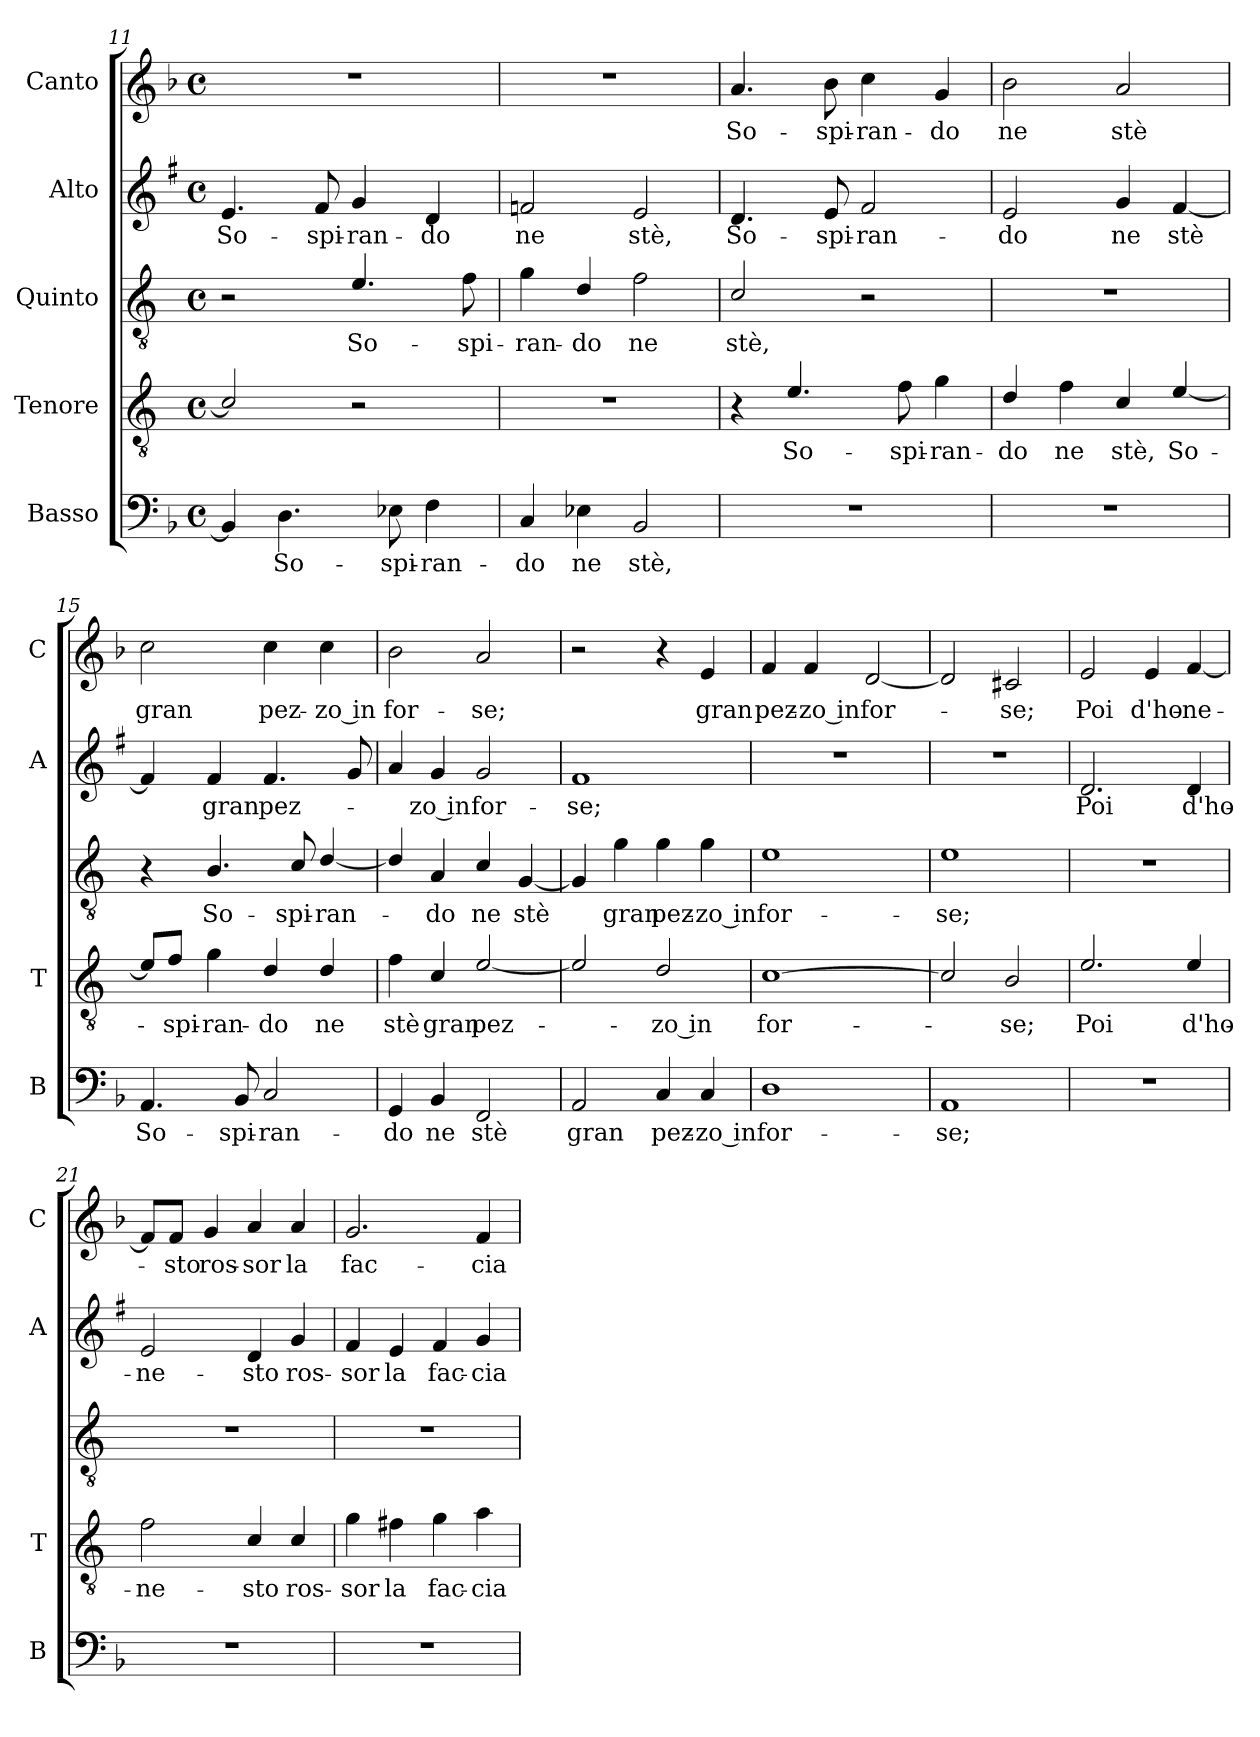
**kern	**text	**kern	**text	**kern	**text	**kern	**text	**kern	**text
*part5	*part5	*part4	*part4	*part3	*part3	*part2	*part2	*part1	*part1
*staff5	*staff5	*staff4	*staff4	*staff3	*staff3	*staff2	*staff2	*staff1	*staff1
*I"Basso	*	*I"Tenore	*	*I"Quinto	*	*I"Alto	*	*I"Canto	*
*I'B	*	*I'T	*	*	*	*I'A	*	*I'C	*
*clefF4	*	*clefGv2	*	*clefGv2	*	*clefG2	*	*clefG2	*
*	*	*ITrd4c7	*	*ITrd4c7	*	*ITrd1c2	*	*	*
*k[b-]	*	*k[b-]	*	*k[b-]	*	*k[b-]	*	*k[b-]	*
*F:	*	*F:	*	*F:	*	*F:	*	*F:	*
*M4/4	*	*M4/4	*	*M4/4	*	*M4/4	*	*M4/4	*
*met(c)	*	*met(c)	*	*met(c)	*	*met(c)	*	*met(c)	*
=11	=11	=11	=11	=11	=11	=11	=11	=11	=11
!	!	!	!	!	!	!	!LO:LY:b	!	!
4BB-/]	.	2F/]	.	2r	.	4.d/	So-	1r	.
!	!LO:LY:b	!	!	!	!	!	!	!	!
4.D\	So-	.	.	.	.	.	.	.	.
!	!	!	!	!	!	!	!LO:LY:b	!	!
.	.	.	.	.	.	8e/	-spi-	.	.
!	!	!	!	!	!LO:LY:b	!	!LO:LY:b	!	!
.	.	2r	.	4.A/	So-	4f/	-ran-	.	.
!	!LO:LY:b	!	!	!	!	!	!	!	!
8E-X\	-spi-	.	.	.	.	.	.	.	.
!	!LO:LY:b	!	!	!	!	!	!LO:LY:b	!	!
4F\	-ran-	.	.	.	.	4c/	-do	.	.
!	!	!	!	!	!LO:LY:b	!	!	!	!
.	.	.	.	8B-\	-spi-	.	.	.	.
=12	=12	=12	=12	=12	=12	=12	=12	=12	=12
!	!LO:LY:b	!	!	!	!LO:LY:b	!	!LO:LY:b	!	!
4C/	-do	1r	.	4c\	-ran-	2e-X/	ne	1r	.
!	!LO:LY:b	!	!	!	!LO:LY:b	!	!	!	!
4E-X\	ne	.	.	4G/	-do	.	.	.	.
!	!LO:LY:b	!	!	!	!LO:LY:b	!	!LO:LY:b	!	!
2BB-/	stè,	.	.	2B-\	ne	2d/	stè,	.	.
=13	=13	=13	=13	=13	=13	=13	=13	=13	=13
!	!	!	!	!	!LO:LY:b	!	!LO:LY:b	!	!LO:LY:b
1r	.	4r	.	2F/	stè,	4.c/	So-	4.a/	So-
!	!	!	!LO:LY:b	!	!	!	!	!	!
.	.	4.A/	So-	.	.	.	.	.	.
!	!	!	!	!	!	!	!LO:LY:b	!	!LO:LY:b
.	.	.	.	.	.	8d/	-spi-	8b-\	-spi-
!	!	!	!	!	!	!	!LO:LY:b	!	!LO:LY:b
.	.	.	.	2r	.	2e/	-ran-	4cc\	-ran-
!	!	!	!LO:LY:b	!	!	!	!	!	!
.	.	8B-\	-spi-	.	.	.	.	.	.
!	!	!	!LO:LY:b	!	!	!	!	!	!LO:LY:b
.	.	4c\	-ran-	.	.	.	.	4g/	-do
!!LO:PB:g=z
=14	=14	=14	=14	=14	=14	=14	=14	=14	=14
!	!	!	!LO:LY:b	!	!	!	!LO:LY:b	!	!LO:LY:b
1r	.	4G/	-do	1r	.	2d/	-do	2b-\	ne
!	!	!	!LO:LY:b	!	!	!	!	!	!
.	.	4B-\	ne	.	.	.	.	.	.
!	!	!	!LO:LY:b	!	!	!	!LO:LY:b	!	!LO:LY:b
.	.	4F/	stè,	.	.	4f/	ne	2a/	stè
!	!	!	!LO:LY:b	!	!	!	!LO:LY:b	!	!
.	.	[4A/	So-	.	.	[4e/	stè	.	.
=15	=15	=15	=15	=15	=15	=15	=15	=15	=15
!	!LO:LY:b	!	!	!	!	!	!	!	!LO:LY:b
4.AA/	So-	8A/L]	.	4r	.	4e/]	.	2cc\	gran
!	!	!	!LO:LY:b	!	!	!	!	!	!
.	.	8B-/J	-spi-	.	.	.	.	.	.
!	!	!	!LO:LY:b	!	!LO:LY:b	!	!LO:LY:b	!	!
.	.	4c\	-ran-	4.E/	So-	4e/	gran	.	.
!	!LO:LY:b	!	!	!	!	!	!	!	!
8BB-/	-spi-	.	.	.	.	.	.	.	.
!	!LO:LY:b	!	!LO:LY:b	!	!	!	!LO:LY:b	!	!LO:LY:b
2C/	-ran-	4G/	-do	.	.	4.e/	pez-	4cc\	pez-
!	!	!	!	!	!LO:LY:b	!	!	!	!
.	.	.	.	8F/	-spi-	.	.	.	.
!	!	!	!LO:LY:b	!	!LO:LY:b	!	!	!	!LO:LY:b
.	.	4G/	ne	[4G/	-ran-	.	.	4cc\	-zo in
.	.	.	.	.	.	8f/	.	.	.
=16	=16	=16	=16	=16	=16	=16	=16	=16	=16
!	!LO:LY:b	!	!LO:LY:b	!	!	!	!	!	!LO:LY:b
4GG/	-do	4B-\	stè	4G/]	.	4g/	.	2b-\	for-
!	!LO:LY:b	!	!LO:LY:b	!	!LO:LY:b	!	!LO:LY:b	!	!
4BB-/	ne	4F/	gran	4D/	-do	4f/	-zo in	.	.
!	!LO:LY:b	!	!LO:LY:b	!	!LO:LY:b	!	!LO:LY:b	!	!LO:LY:b
2FF/	stè	[2A/	pez-	4F/	ne	2f/	for-	2a/	-se;
!	!	!	!	!	!LO:LY:b	!	!	!	!
.	.	.	.	[4C/	stè	.	.	.	.
=17	=17	=17	=17	=17	=17	=17	=17	=17	=17
!	!LO:LY:b	!	!	!	!	!	!LO:LY:b	!	!
2AA/	gran	2A/]	.	4C/]	.	1e	-se;	2r	.
!	!	!	!	!	!LO:LY:b	!	!	!	!
.	.	.	.	4c\	gran	.	.	.	.
!	!LO:LY:b	!	!LO:LY:b	!	!LO:LY:b	!	!	!	!
4C/	pez-	2G/	-zo in	4c\	pez-	.	.	4r	.
!	!LO:LY:b	!	!	!	!LO:LY:b	!	!	!	!LO:LY:b
4C/	-zo in	.	.	4c\	-zo in	.	.	4e/	gran
=18	=18	=18	=18	=18	=18	=18	=18	=18	=18
!	!LO:LY:b	!	!LO:LY:b	!	!LO:LY:b	!	!	!	!LO:LY:b
1D	for-	[1F	for-	1A	for-	1r	.	4f/	pez-
!	!	!	!	!	!	!	!	!	!LO:LY:b
.	.	.	.	.	.	.	.	4f/	-zo in
!	!	!	!	!	!	!	!	!	!LO:LY:b
.	.	.	.	.	.	.	.	[2d/	for-
=19	=19	=19	=19	=19	=19	=19	=19	=19	=19
!	!LO:LY:b	!	!	!	!LO:LY:b	!	!	!	!
1AA	-se;	2F/]	.	1A	-se;	1r	.	2d/]	.
!	!	!	!LO:LY:b	!	!	!	!	!	!LO:LY:b
.	.	2E/	-se;	.	.	.	.	2c#X/	-se;
=20	=20	=20	=20	=20	=20	=20	=20	=20	=20
!	!	!	!LO:LY:b	!	!	!	!LO:LY:b	!	!LO:LY:b
1r	.	2.A/	Poi	1r	.	2.c/	Poi	2e/	Poi
!	!	!	!	!	!	!	!	!	!LO:LY:b
.	.	.	.	.	.	.	.	4e/	d'ho-
!	!	!	!LO:LY:b	!	!	!	!LO:LY:b	!	!LO:LY:b
.	.	4A/	d'ho-	.	.	4c/	d'ho-	[4f/	-ne-
!!LO:LB:g=z
=21	=21	=21	=21	=21	=21	=21	=21	=21	=21
!	!	!	!LO:LY:b	!	!	!	!LO:LY:b	!	!
1r	.	2B-\	-ne-	1r	.	2d/	-ne-	8f/L]	.
!	!	!	!	!	!	!	!	!	!LO:LY:b
.	.	.	.	.	.	.	.	8f/J	-sto
!	!	!	!	!	!	!	!	!	!LO:LY:b
.	.	.	.	.	.	.	.	4g/	ros-
!	!	!	!LO:LY:b	!	!	!	!LO:LY:b	!	!LO:LY:b
.	.	4F/	-sto	.	.	4c/	-sto	4a/	-sor
!	!	!	!LO:LY:b	!	!	!	!LO:LY:b	!	!LO:LY:b
.	.	4F/	ros-	.	.	4f/	ros-	4a/	la
=22	=22	=22	=22	=22	=22	=22	=22	=22	=22
!	!	!	!LO:LY:b	!	!	!	!LO:LY:b	!	!LO:LY:b
1r	.	4c\	-sor	1r	.	4e/	-sor	2.g/	fac-
!	!	!	!LO:LY:b	!	!	!	!LO:LY:b	!	!
.	.	4Bn\	la	.	.	4d/	la	.	.
!	!	!	!LO:LY:b	!	!	!	!LO:LY:b	!	!
.	.	4c\	fac-	.	.	4e/	fac-	.	.
!	!	!	!LO:LY:b	!	!	!	!LO:LY:b	!	!LO:LY:b
.	.	4d\	-cia	.	.	4f/	-cia	4f/	-cia
=	=	=	=	=	=	=	=	=	=
*-	*-	*-	*-	*-	*-	*-	*-	*-	*-
